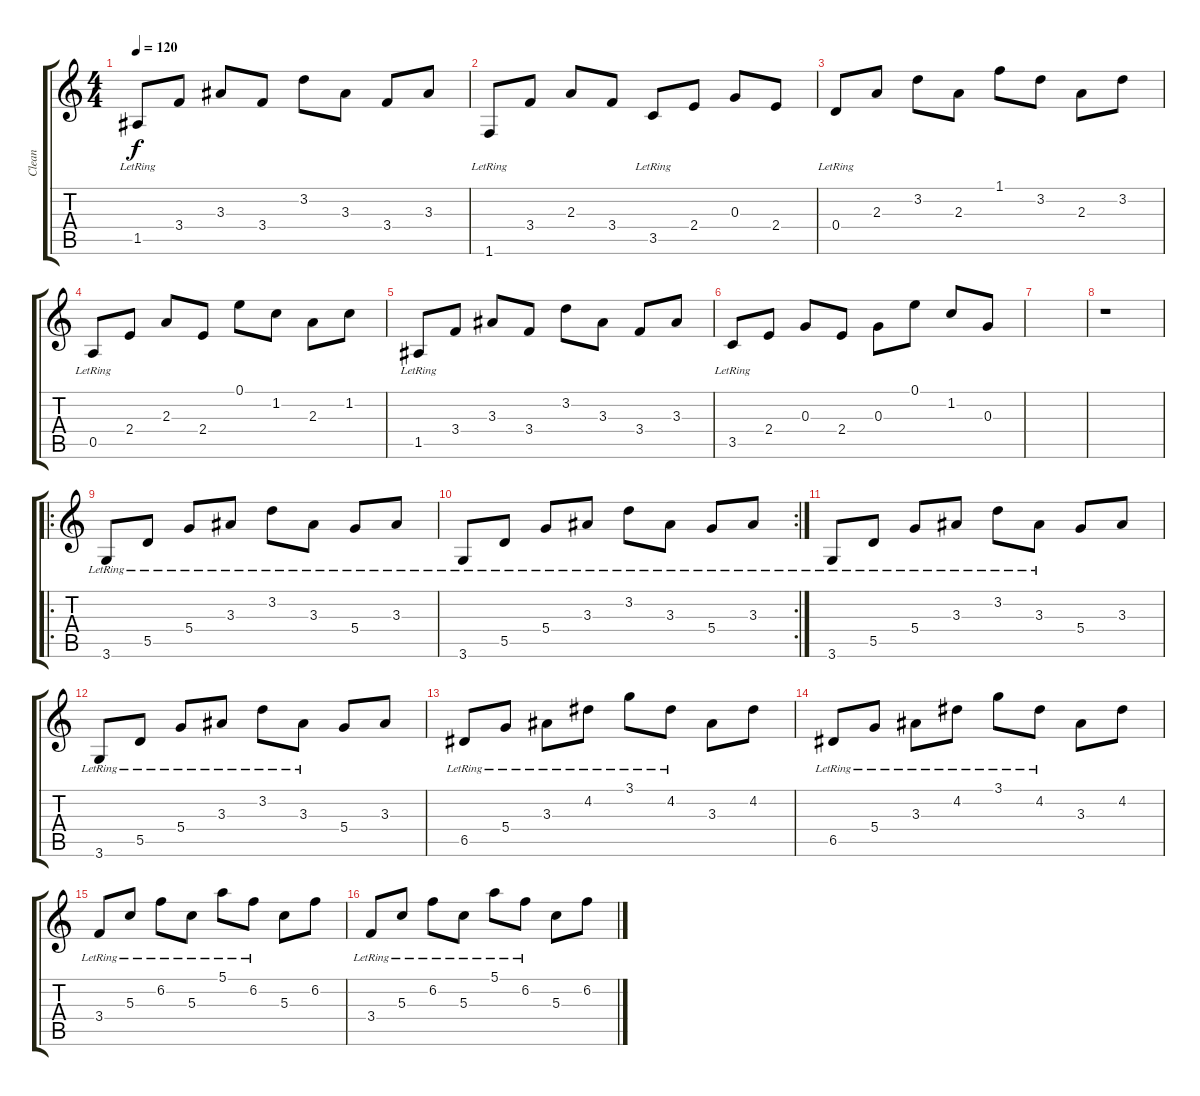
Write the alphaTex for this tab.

\track ("Clean" "Clean") {instrument electricguitarclean}
\staff {score tabs}
\tuning (E4 B3 G3 D3 A2 E2) {hide}
\ts (4 4)
\tempo 120
\clef g2
\ks c
1.5{lr}.8{dy f} 3.4.8 3.3.8 3.4.8 3.2.8 3.3.8 3.4.8 3.3.8 |
1.6{lr}.8 3.4.8 2.3.8 3.4.8 3.5{lr}.8 2.4.8 0.3.8 2.4.8 |
0.4{lr}.8{instrument electricguitarclean} 2.3.8 3.2.8 2.3.8 1.1.8 3.2.8 2.3.8 3.2.8 |
0.5{lr}.8 2.4.8 2.3.8 2.4.8 0.1.8 1.2.8 2.3.8 1.2.8 |
1.5{lr}.8 3.4.8 3.3.8 3.4.8 3.2.8 3.3.8 3.4.8 3.3.8 |
3.5{lr}.8 2.4.8 0.3.8 2.4.8 0.3.8 0.1.8 1.2.8 0.3.8 |
|
r.1 |
\ro
3.6{lr}.8{instrument electricguitarclean} 5.5{lr}.8 5.4{lr}.8 3.3{lr}.8 3.2{lr}.8 3.3{lr}.8 5.4{lr}.8 3.3{lr}.8 |
\rc 2
3.6{lr}.8{instrument electricguitarclean} 5.5{lr}.8 5.4{lr}.8 3.3{lr}.8 3.2{lr}.8 3.3{lr}.8 5.4{lr}.8 3.3{lr}.8 |
3.6{lr}.8{instrument electricguitarclean} 5.5{lr}.8 5.4{lr}.8 3.3{lr}.8 3.2{lr}.8 3.3{lr}.8 5.4.8 3.3.8 |
3.6{lr}.8{instrument electricguitarclean} 5.5{lr}.8 5.4{lr}.8 3.3{lr}.8 3.2{lr}.8 3.3{lr}.8 5.4.8 3.3.8 |
6.5{lr}.8 5.4{lr}.8 3.3{lr}.8 4.2{lr}.8 3.1{lr}.8 4.2{lr}.8 3.3.8 4.2.8 |
6.5{lr}.8 5.4{lr}.8 3.3{lr}.8 4.2{lr}.8 3.1{lr}.8 4.2{lr}.8 3.3.8 4.2.8 |
3.4{lr}.8 5.3{lr}.8 6.2{lr}.8 5.3{lr}.8 5.1{lr}.8 6.2{lr}.8 5.3.8 6.2.8 |
3.4{lr}.8 5.3{lr}.8 6.2{lr}.8 5.3{lr}.8 5.1{lr}.8 6.2{lr}.8 5.3.8 6.2.8
